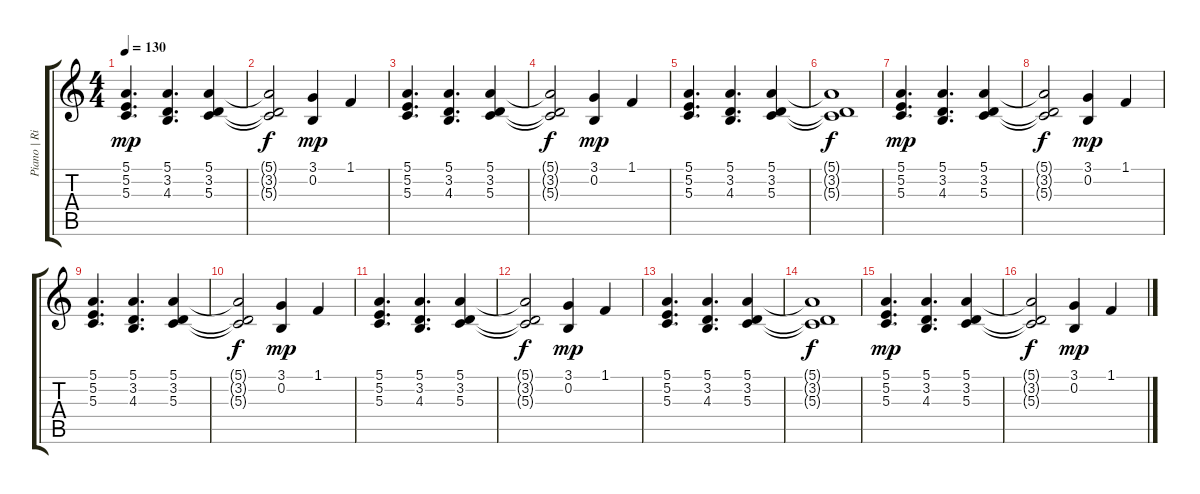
\track ("Piano | Right Hand" "Piano | Ri") {instrument electricpiano2}
\staff {score tabs}
\tuning (E4 B3 G3 D3 A2 E2) {hide}
\ts (4 4)
\tempo 130
\clef g2
\ks c
(5.1 5.2 5.3).4{d dy mp} (5.1 3.2 4.3).4{d} (5.1 3.2 5.3).4 |
(5.1{t} 3.2{t} 5.3{t}).2{dy f} (3.1 0.2).4{dy mp} 1.1.4 |
(5.1 5.2 5.3).4{d} (5.1 3.2 4.3).4{d} (5.1 3.2 5.3).4 |
(5.1{t} 3.2{t} 5.3{t}).2{dy f} (3.1 0.2).4{dy mp} 1.1.4 |
(5.1 5.2 5.3).4{d} (5.1 3.2 4.3).4{d} (5.1 3.2 5.3).4 |
(5.1{t} 3.2{t} 5.3{t}).1{dy f} |
(5.1 5.2 5.3).4{d dy mp} (5.1 3.2 4.3).4{d} (5.1 3.2 5.3).4 |
(5.1{t} 3.2{t} 5.3{t}).2{dy f} (3.1 0.2).4{dy mp} 1.1.4 |
(5.1 5.2 5.3).4{d} (5.1 3.2 4.3).4{d} (5.1 3.2 5.3).4 |
(5.1{t} 3.2{t} 5.3{t}).2{dy f} (3.1 0.2).4{dy mp} 1.1.4 |
(5.1 5.2 5.3).4{d} (5.1 3.2 4.3).4{d} (5.1 3.2 5.3).4 |
(5.1{t} 3.2{t} 5.3{t}).2{dy f} (3.1 0.2).4{dy mp} 1.1.4 |
(5.1 5.2 5.3).4{d} (5.1 3.2 4.3).4{d} (5.1 3.2 5.3).4 |
(5.1{t} 3.2{t} 5.3{t}).1{dy f} |
(5.1 5.2 5.3).4{d dy mp} (5.1 3.2 4.3).4{d} (5.1 3.2 5.3).4 |
(5.1{t} 3.2{t} 5.3{t}).2{dy f} (3.1 0.2).4{dy mp} 1.1.4
